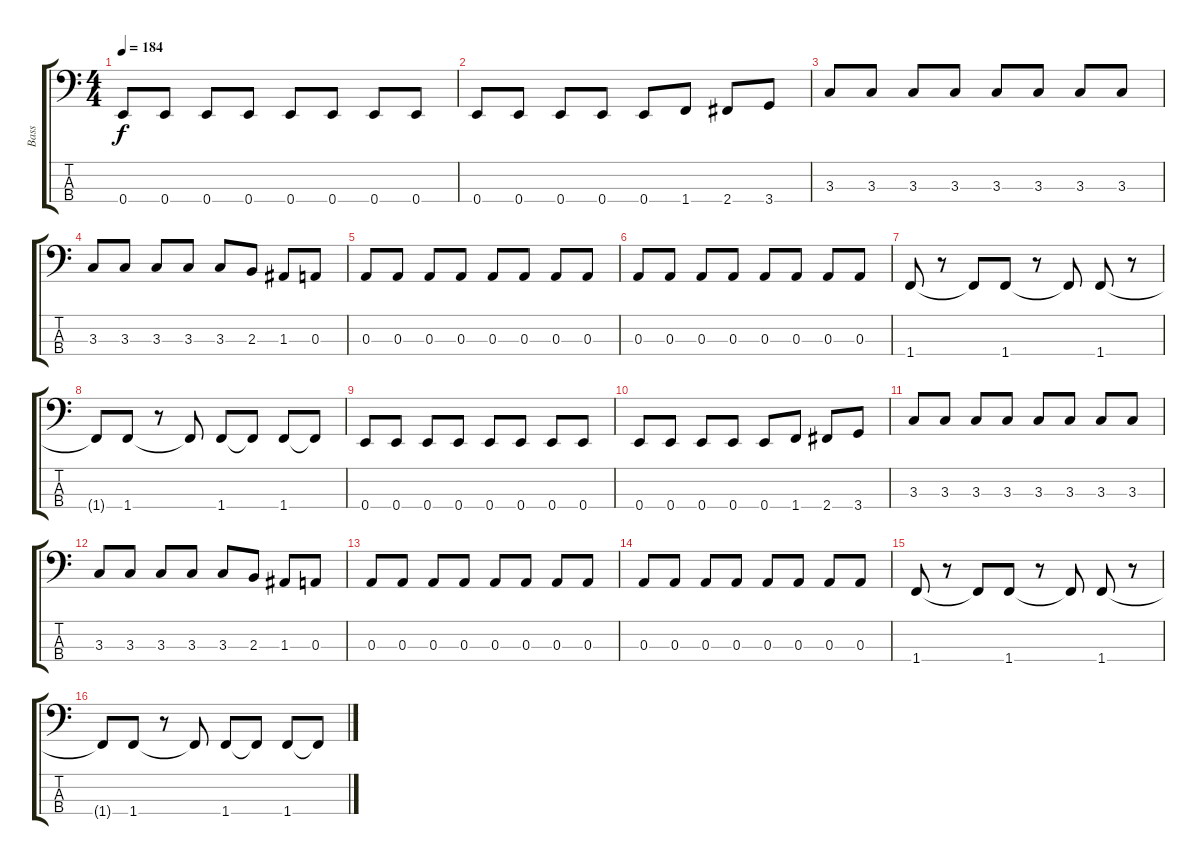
\track ("Bass" "Bass") {instrument electricbasspick}
\staff {score tabs}
\tuning (G2 D2 A1 E1) {hide}
\ts (4 4)
\tempo 184
\clef f4
\ks c
0.4.8{dy f instrument electricbasspick} 0.4.8 0.4.8 0.4.8 0.4.8 0.4.8 0.4.8 0.4.8 |
0.4.8 0.4.8 0.4.8 0.4.8 0.4.8 1.4.8 2.4.8 3.4.8 |
3.3.8 3.3.8 3.3.8 3.3.8 3.3.8 3.3.8 3.3.8 3.3.8 |
3.3.8 3.3.8 3.3.8 3.3.8 3.3.8 2.3.8 1.3.8 0.3.8 |
0.3.8 0.3.8 0.3.8 0.3.8 0.3.8 0.3.8 0.3.8 0.3.8 |
0.3.8 0.3.8 0.3.8 0.3.8 0.3.8 0.3.8 0.3.8 0.3.8 |
1.4.8 r.8 1.4{t}.8 1.4.8 r.8 1.4{t}.8 1.4.8 r.8 |
1.4{t}.8 1.4.8 r.8 1.4{t}.8 1.4.8 1.4{t}.8 1.4.8 1.4{t}.8 |
0.4.8 0.4.8 0.4.8 0.4.8 0.4.8 0.4.8 0.4.8 0.4.8 |
0.4.8 0.4.8 0.4.8 0.4.8 0.4.8 1.4.8 2.4.8 3.4.8 |
3.3.8 3.3.8 3.3.8 3.3.8 3.3.8 3.3.8 3.3.8 3.3.8 |
3.3.8 3.3.8 3.3.8 3.3.8 3.3.8 2.3.8 1.3.8 0.3.8 |
0.3.8 0.3.8 0.3.8 0.3.8 0.3.8 0.3.8 0.3.8 0.3.8 |
0.3.8 0.3.8 0.3.8 0.3.8 0.3.8 0.3.8 0.3.8 0.3.8 |
1.4.8 r.8 1.4{t}.8 1.4.8 r.8 1.4{t}.8 1.4.8 r.8 |
1.4{t}.8 1.4.8 r.8 1.4{t}.8 1.4.8 1.4{t}.8 1.4.8 1.4{t}.8
